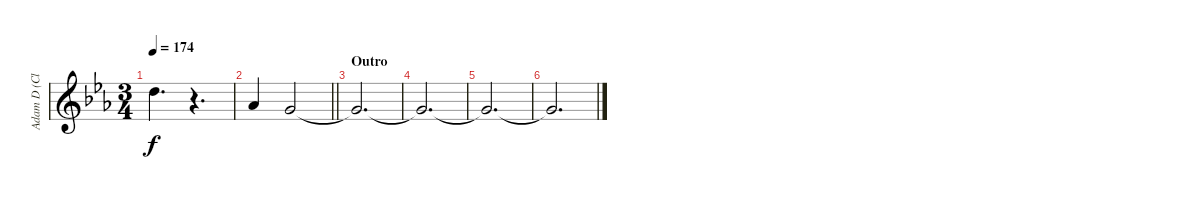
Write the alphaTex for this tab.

\track ("Adam D (Clean Vocals)" "Adam D (Cl") {instrument flute}
\staff {score}
\tuning (E4 B3 G3 D3 A2 E2 B1) {hide}
\ts (3 4)
\tempo 174
\clef g2
\ks cminor
10.1{t}.4{d dy f} r.4{d} |
\barLineRight lightlight
4.1.4 3.1.2 |
\section ("" "Outro")
3.1{t}.2{d} |
3.1{t}.2{d} |
3.1{t}.2{d} |
3.1{t}.2{d}
